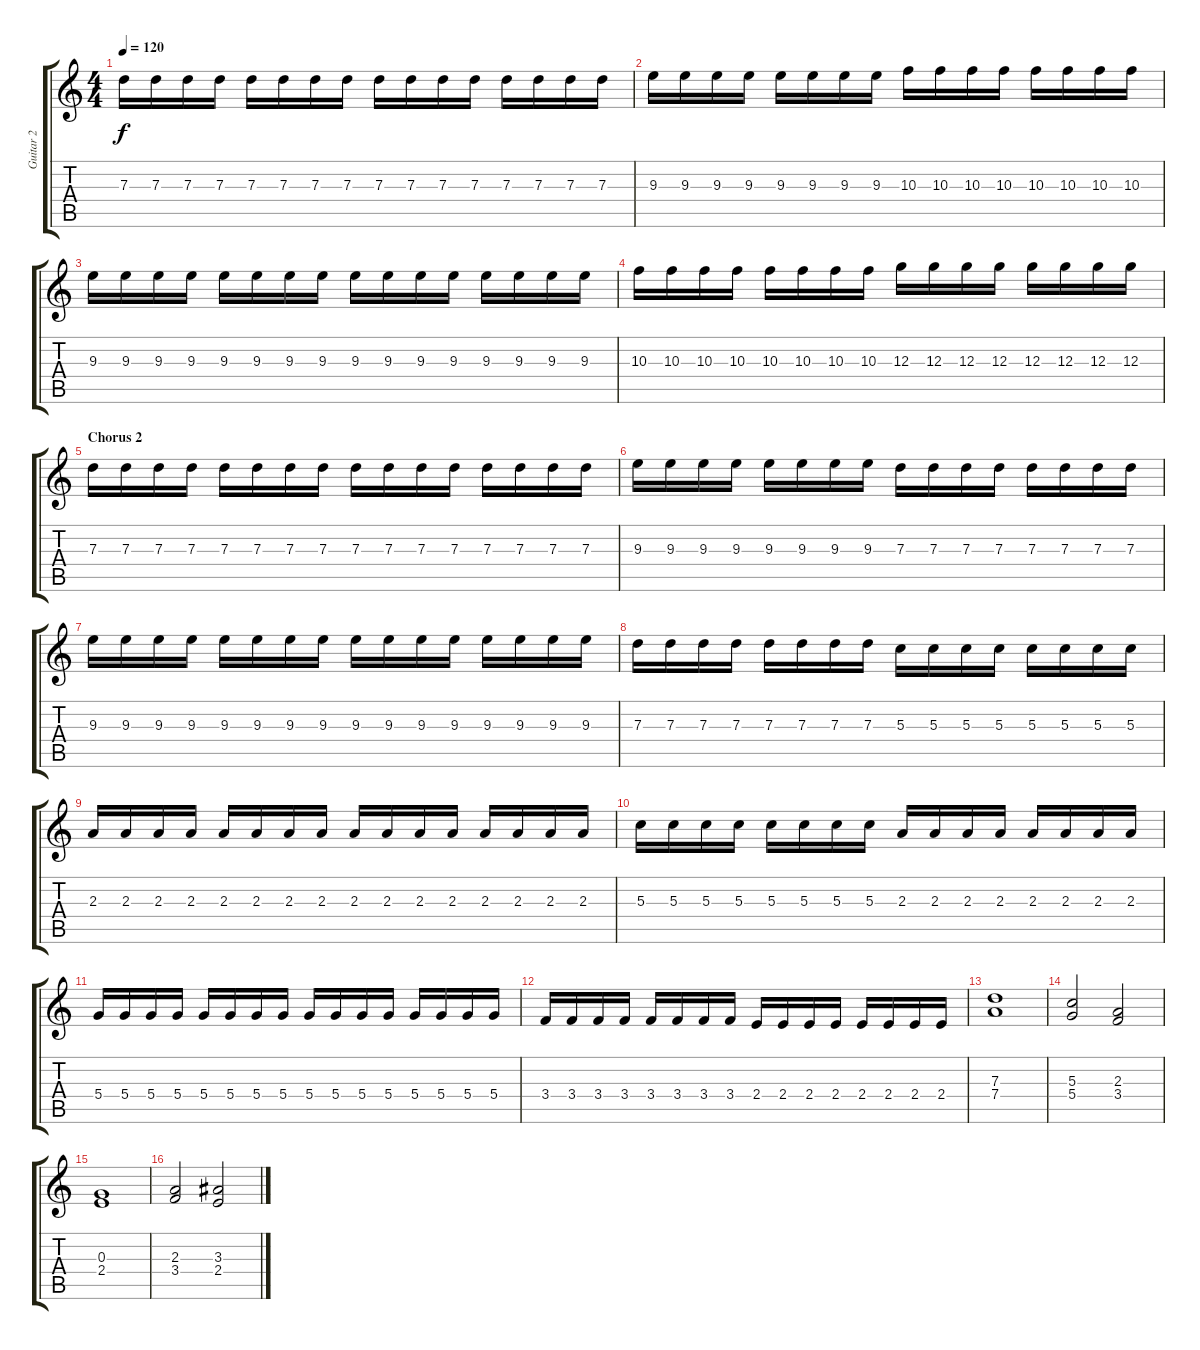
\track ("Guitar 2" "Guitar 2") {instrument overdrivenguitar}
\staff {score tabs}
\tuning (E4 B3 G3 D3 A2 E2) {hide}
\ts (4 4)
\tempo 120
\clef g2
\ks c
7.3.16{dy f instrument distortionguitar} 7.3.16{instrument distortionguitar} 7.3.16{instrument distortionguitar} 7.3.16{instrument distortionguitar} 7.3.16{instrument distortionguitar} 7.3.16{instrument distortionguitar} 7.3.16{instrument distortionguitar} 7.3.16{instrument distortionguitar} 7.3.16{instrument distortionguitar} 7.3.16{instrument distortionguitar} 7.3.16{instrument distortionguitar} 7.3.16{instrument distortionguitar} 7.3.16{instrument distortionguitar} 7.3.16{instrument distortionguitar} 7.3.16{instrument distortionguitar} 7.3.16{instrument distortionguitar} |
9.3.16{instrument distortionguitar} 9.3.16{instrument distortionguitar} 9.3.16{instrument distortionguitar} 9.3.16{instrument distortionguitar} 9.3.16{instrument distortionguitar} 9.3.16{instrument distortionguitar} 9.3.16{instrument distortionguitar} 9.3.16{instrument distortionguitar} 10.3.16{instrument distortionguitar} 10.3.16{instrument distortionguitar} 10.3.16{instrument distortionguitar} 10.3.16{instrument distortionguitar} 10.3.16{instrument distortionguitar} 10.3.16{instrument distortionguitar} 10.3.16{instrument distortionguitar} 10.3.16{instrument distortionguitar} |
9.3.16{instrument distortionguitar} 9.3.16{instrument distortionguitar} 9.3.16{instrument distortionguitar} 9.3.16{instrument distortionguitar} 9.3.16{instrument distortionguitar} 9.3.16{instrument distortionguitar} 9.3.16{instrument distortionguitar} 9.3.16{instrument distortionguitar} 9.3.16{instrument distortionguitar} 9.3.16{instrument distortionguitar} 9.3.16{instrument distortionguitar} 9.3.16{instrument distortionguitar} 9.3.16{instrument distortionguitar} 9.3.16{instrument distortionguitar} 9.3.16{instrument distortionguitar} 9.3.16{instrument distortionguitar} |
10.3.16{instrument distortionguitar} 10.3.16{instrument distortionguitar} 10.3.16{instrument distortionguitar} 10.3.16{instrument distortionguitar} 10.3.16{instrument distortionguitar} 10.3.16{instrument distortionguitar} 10.3.16{instrument distortionguitar} 10.3.16{instrument distortionguitar} 12.3.16{instrument distortionguitar} 12.3.16{instrument distortionguitar} 12.3.16{instrument distortionguitar} 12.3.16{instrument distortionguitar} 12.3.16{instrument distortionguitar} 12.3.16{instrument distortionguitar} 12.3.16{instrument distortionguitar} 12.3.16{instrument distortionguitar} |
\section ("" "Chorus 2")
7.3.16{instrument distortionguitar} 7.3.16{instrument distortionguitar} 7.3.16{instrument distortionguitar} 7.3.16{instrument distortionguitar} 7.3.16{instrument distortionguitar} 7.3.16{instrument distortionguitar} 7.3.16{instrument distortionguitar} 7.3.16{instrument distortionguitar} 7.3.16{instrument distortionguitar} 7.3.16{instrument distortionguitar} 7.3.16{instrument distortionguitar} 7.3.16{instrument distortionguitar} 7.3.16{instrument distortionguitar} 7.3.16{instrument distortionguitar} 7.3.16{instrument distortionguitar} 7.3.16{instrument distortionguitar} |
9.3.16{instrument distortionguitar} 9.3.16{instrument distortionguitar} 9.3.16{instrument distortionguitar} 9.3.16{instrument distortionguitar} 9.3.16{instrument distortionguitar} 9.3.16{instrument distortionguitar} 9.3.16{instrument distortionguitar} 9.3.16{instrument distortionguitar} 7.3.16{instrument distortionguitar} 7.3.16{instrument distortionguitar} 7.3.16{instrument distortionguitar} 7.3.16{instrument distortionguitar} 7.3.16{instrument distortionguitar} 7.3.16{instrument distortionguitar} 7.3.16{instrument distortionguitar} 7.3.16{instrument distortionguitar} |
9.3.16{instrument distortionguitar} 9.3.16{instrument distortionguitar} 9.3.16{instrument distortionguitar} 9.3.16{instrument distortionguitar} 9.3.16{instrument distortionguitar} 9.3.16{instrument distortionguitar} 9.3.16{instrument distortionguitar} 9.3.16{instrument distortionguitar} 9.3.16{instrument distortionguitar} 9.3.16{instrument distortionguitar} 9.3.16{instrument distortionguitar} 9.3.16{instrument distortionguitar} 9.3.16{instrument distortionguitar} 9.3.16{instrument distortionguitar} 9.3.16{instrument distortionguitar} 9.3.16{instrument distortionguitar} |
7.3.16{instrument distortionguitar} 7.3.16{instrument distortionguitar} 7.3.16{instrument distortionguitar} 7.3.16{instrument distortionguitar} 7.3.16{instrument distortionguitar} 7.3.16{instrument distortionguitar} 7.3.16{instrument distortionguitar} 7.3.16{instrument distortionguitar} 5.3.16{instrument distortionguitar} 5.3.16{instrument distortionguitar} 5.3.16{instrument distortionguitar} 5.3.16{instrument distortionguitar} 5.3.16{instrument distortionguitar} 5.3.16{instrument distortionguitar} 5.3.16{instrument distortionguitar} 5.3.16{instrument distortionguitar} |
2.3.16{instrument distortionguitar} 2.3.16{instrument distortionguitar} 2.3.16{instrument distortionguitar} 2.3.16{instrument distortionguitar} 2.3.16{instrument distortionguitar} 2.3.16{instrument distortionguitar} 2.3.16{instrument distortionguitar} 2.3.16{instrument distortionguitar} 2.3.16{instrument distortionguitar} 2.3.16{instrument distortionguitar} 2.3.16{instrument distortionguitar} 2.3.16{instrument distortionguitar} 2.3.16{instrument distortionguitar} 2.3.16{instrument distortionguitar} 2.3.16{instrument distortionguitar} 2.3.16{instrument distortionguitar} |
5.3.16{instrument distortionguitar} 5.3.16{instrument distortionguitar} 5.3.16{instrument distortionguitar} 5.3.16{instrument distortionguitar} 5.3.16{instrument distortionguitar} 5.3.16{instrument distortionguitar} 5.3.16{instrument distortionguitar} 5.3.16{instrument distortionguitar} 2.3.16{instrument distortionguitar} 2.3.16{instrument distortionguitar} 2.3.16{instrument distortionguitar} 2.3.16{instrument distortionguitar} 2.3.16{instrument distortionguitar} 2.3.16{instrument distortionguitar} 2.3.16{instrument distortionguitar} 2.3.16{instrument distortionguitar} |
5.4.16{instrument distortionguitar} 5.4.16{instrument distortionguitar} 5.4.16{instrument distortionguitar} 5.4.16{instrument distortionguitar} 5.4.16{instrument distortionguitar} 5.4.16{instrument distortionguitar} 5.4.16{instrument distortionguitar} 5.4.16{instrument distortionguitar} 5.4.16{instrument distortionguitar} 5.4.16{instrument distortionguitar} 5.4.16{instrument distortionguitar} 5.4.16{instrument distortionguitar} 5.4.16{instrument distortionguitar} 5.4.16{instrument distortionguitar} 5.4.16{instrument distortionguitar} 5.4.16{instrument distortionguitar} |
3.4.16{instrument distortionguitar} 3.4.16{instrument distortionguitar} 3.4.16{instrument distortionguitar} 3.4.16{instrument distortionguitar} 3.4.16{instrument distortionguitar} 3.4.16{instrument distortionguitar} 3.4.16{instrument distortionguitar} 3.4.16{instrument distortionguitar} 2.4.16{instrument distortionguitar} 2.4.16{instrument distortionguitar} 2.4.16{instrument distortionguitar} 2.4.16{instrument distortionguitar} 2.4.16{instrument distortionguitar} 2.4.16{instrument distortionguitar} 2.4.16{instrument distortionguitar} 2.4.16{instrument distortionguitar} |
(7.3 7.4).1{instrument distortionguitar} |
(5.3 5.4).2{instrument distortionguitar} (2.3 3.4).2{instrument distortionguitar} |
(0.3 2.4).1{instrument distortionguitar} |
(2.3 3.4).2{instrument distortionguitar} (3.3 2.4).2{instrument distortionguitar}
